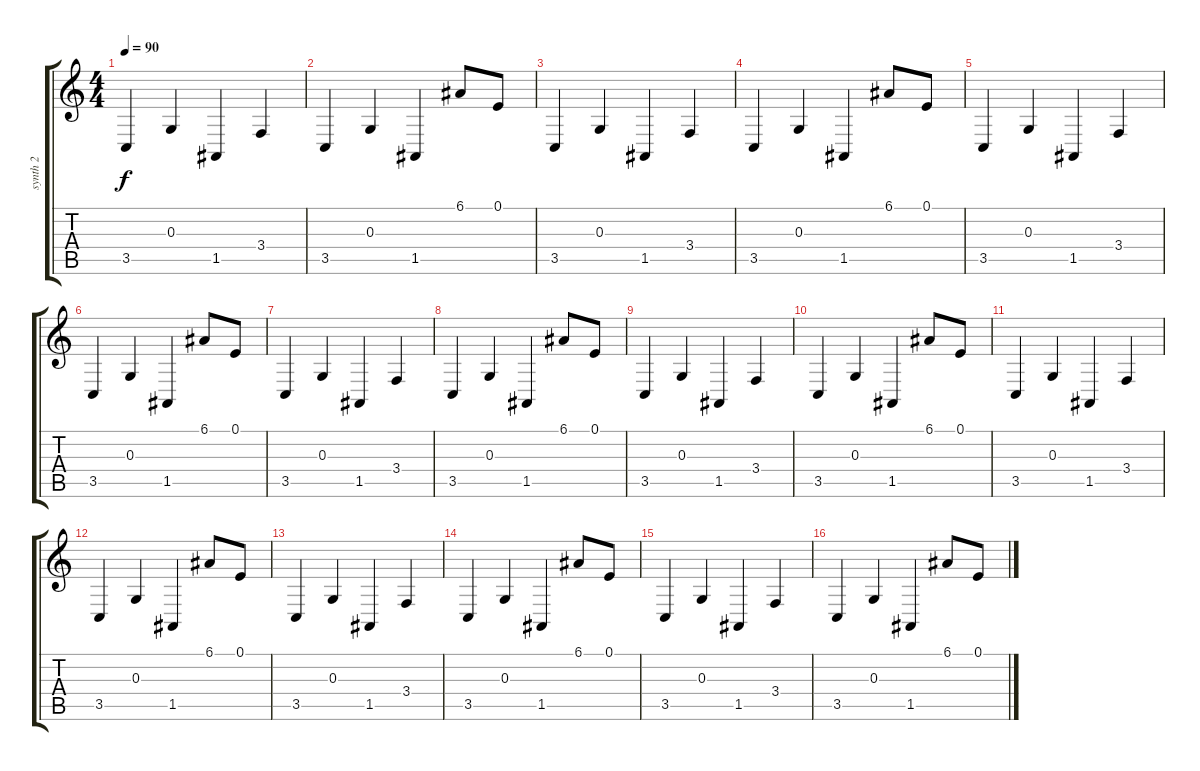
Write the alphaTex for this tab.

\track ("synth 2" "synth 2") {instrument pad3polysynth}
\staff {score tabs}
\tuning (E4 B3 G3 D3 A2 E2) {hide}
\ts (4 4)
\tempo 90
\clef g2
\ks c
3.5.4{dy f} 0.3.4 1.5.4 3.4.4 |
3.5.4 0.3.4 1.5.4 6.1.8 0.1.8 |
3.5.4 0.3.4 1.5.4 3.4.4 |
3.5.4 0.3.4 1.5.4 6.1.8 0.1.8 |
3.5.4 0.3.4 1.5.4 3.4.4 |
3.5.4 0.3.4 1.5.4 6.1.8 0.1.8 |
3.5.4 0.3.4 1.5.4 3.4.4 |
3.5.4 0.3.4 1.5.4 6.1.8 0.1.8 |
3.5.4 0.3.4 1.5.4 3.4.4 |
3.5.4 0.3.4 1.5.4 6.1.8 0.1.8 |
3.5.4 0.3.4 1.5.4 3.4.4 |
3.5.4 0.3.4 1.5.4 6.1.8 0.1.8 |
3.5.4 0.3.4 1.5.4 3.4.4 |
3.5.4 0.3.4 1.5.4 6.1.8 0.1.8 |
3.5.4 0.3.4 1.5.4 3.4.4 |
3.5.4 0.3.4 1.5.4 6.1.8 0.1.8
